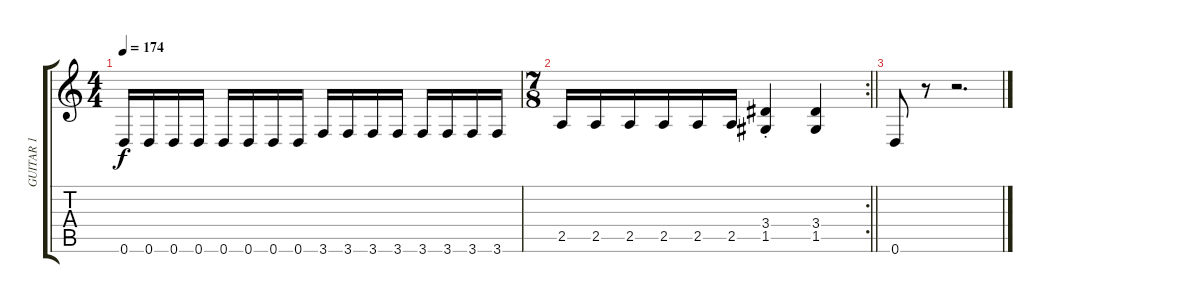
\track ("GUITAR 1" "GUITAR 1") {instrument overdrivenguitar}
\staff {score tabs}
\tuning (D4 A3 F3 C3 G2 D2) {hide}
\ts (4 4)
\tempo 174
\clef g2
\ks c
0.6.16{dy f} 0.6.16 0.6.16 0.6.16 0.6.16 0.6.16 0.6.16 0.6.16 3.6.16 3.6.16 3.6.16 3.6.16 3.6.16 3.6.16 3.6.16 3.6.16 |
\rc 2
\ts (7 8)
\barLineRight lightlight
2.5.16 2.5.16 2.5.16 2.5.16 2.5.16 2.5.16 (3.4{st} 1.5{st}).4 (3.4 1.5).4 |
0.6.8 r.8 r.2{d}
